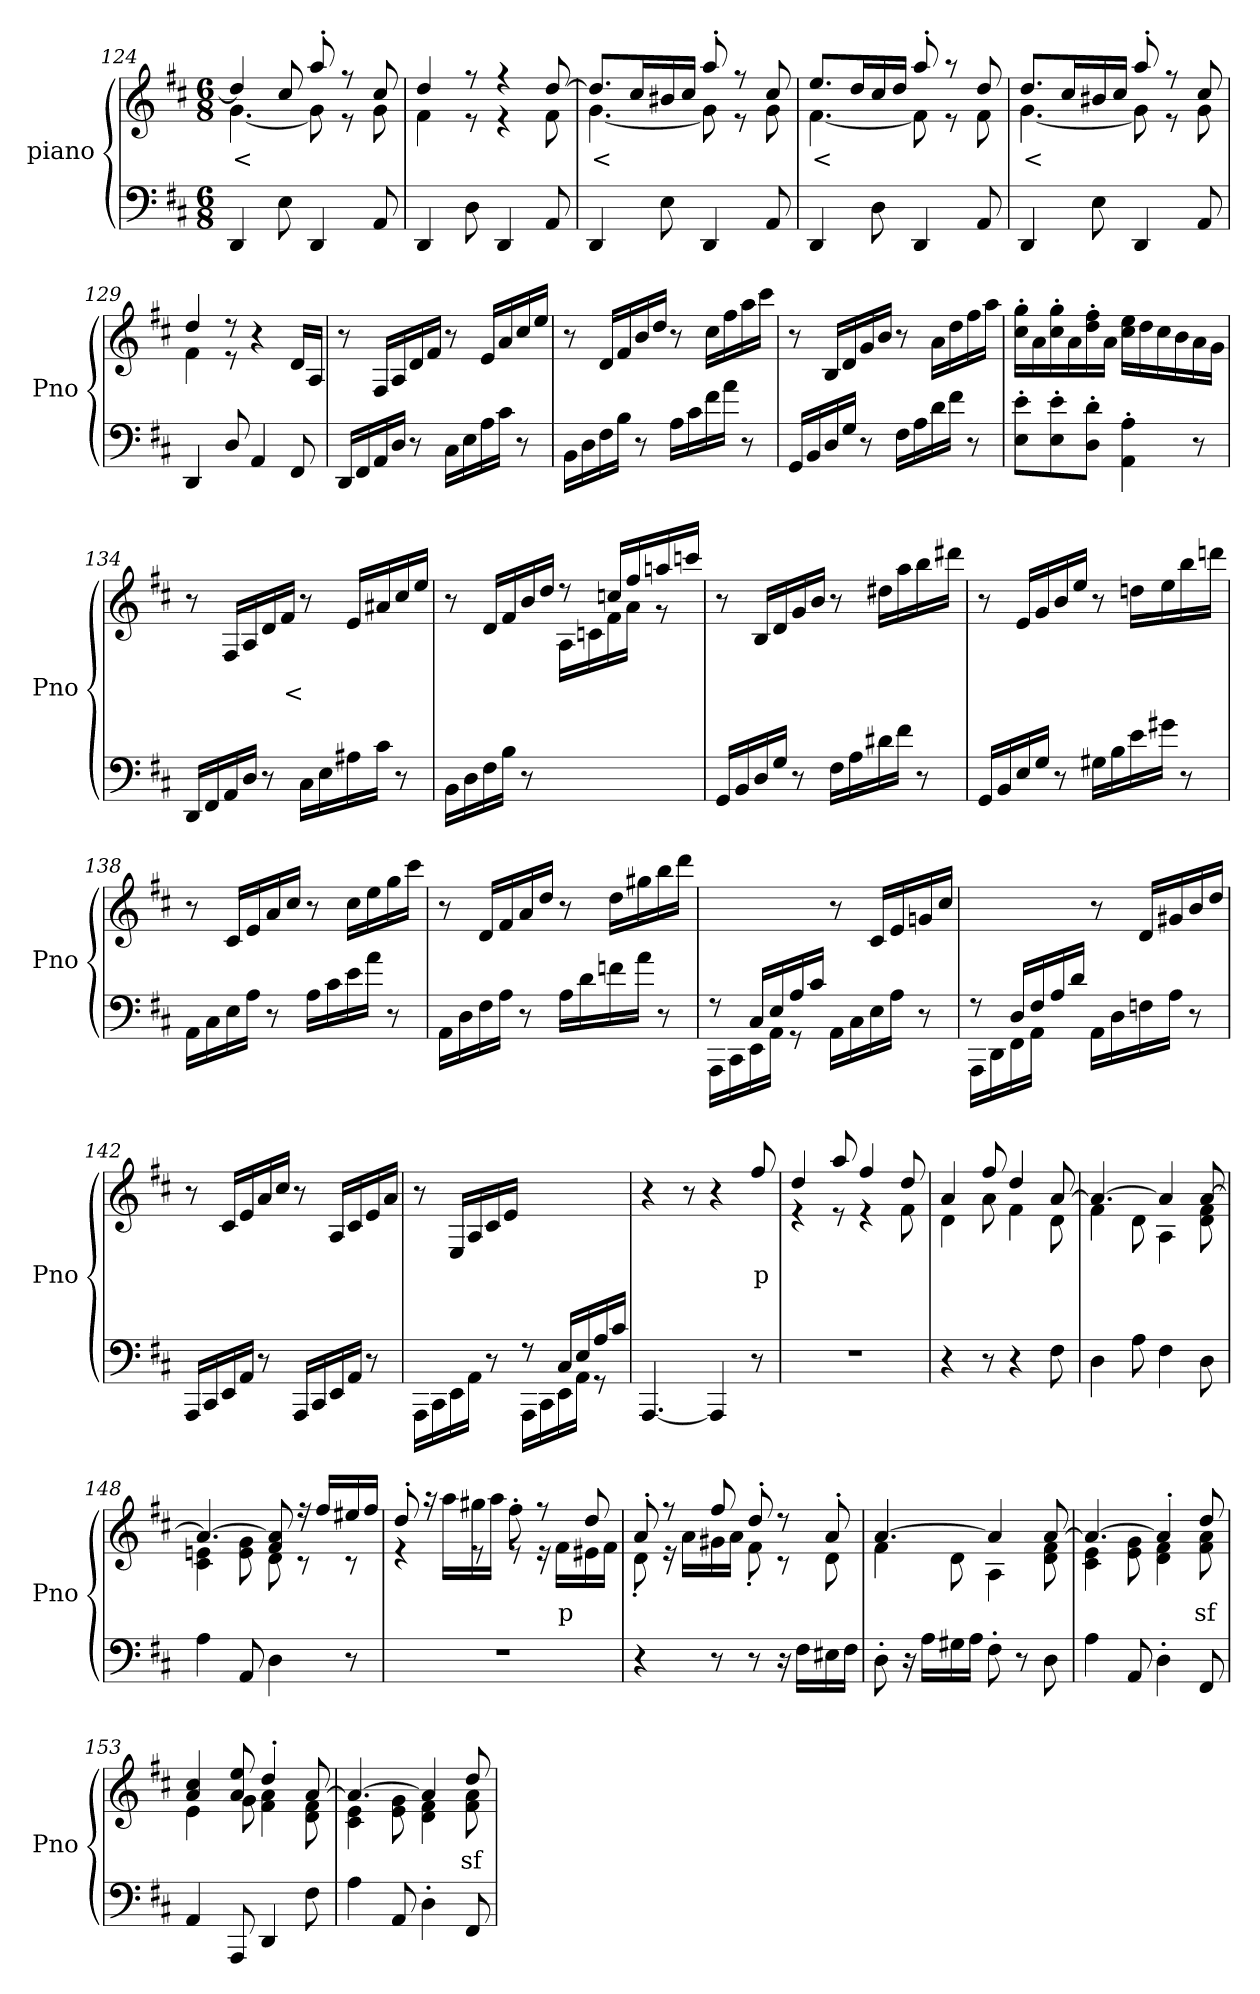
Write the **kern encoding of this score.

**kern	**kern	**text
*part2	*part1	*part1
*staff2	*staff1	*staff1
*I"piano	*I"piano	*
*I'Pno	*I'Pno	*
!!LO:LB:g=z
*clefF4	*clefG2	*
*k[f#c#]	*k[f#c#]	*
*D:	*D:	*
*M6/8	*M6/8	*
=124	=124	=124
*	*^	*
!	!	!	!LO:LY:b
4DD/	4dd/]	[4.g\	<
8E\	8cc#/	.	.
4DD/	8aa'/	8g\]	.
!	!	!	!LO:LY:b
.	8r	8r	]
8AA/	8cc#/	8g\	.
=125	=125	=125	=125
4DD/	4dd/	4f#\	.
8D\	8r	8r	.
4DD/	4r	4r	.
8AA/	[8dd/	8f#\	.
=126	=126	=126	=126
!	!	!	!LO:LY:b
4DD/	8.dd/L]	[4.g\	<
.	16cc#/L	.	.
8E\	16b#X/	.	.
.	16cc#/JJ	.	.
4DD/	8aa'/	8g\]	.
!	!	!	!LO:LY:b
.	8r	8r	]
8AA/	8cc#/	8g\	.
=127	=127	=127	=127
!	!	!	!LO:LY:b
4DD/	8.ee/L	[4.f#\	<
.	16dd/L	.	.
8D\	16cc#/	.	.
.	16dd/JJ	.	.
4DD/	8aa'/	8f#\]	.
!	!	!	!LO:LY:b
.	8r	8r	]
8AA/	8dd/	8f#\	.
=128	=128	=128	=128
!	!	!	!LO:LY:b
4DD/	8.dd/L	[4.g\	<
.	16cc#/L	.	.
8E\	16b#X/	.	.
.	16cc#/JJ	.	.
4DD/	8aa'/	8g\]	.
!	!	!	!LO:LY:b
.	8r	8r	]
8AA/	8cc#/	8g\	.
!!LO:LB:g=z	!!
=129	=129	=129	=129
4DD/	4dd/	4f#\	.
8D/	8r	8r	.
4AA/	4r	4.ryy	.
8FF#/	16d/LL	.	.
.	16A/JJ	.	.
*	*v	*v	*
=130	=130	=130
16DD/LL	8r	.
16FF#/	.	.
16AA/	16F#/LL	.
16D/JJ	16A/	.
8r	16d/	.
.	16f#/JJ	.
16C#\LL	8r	.
16E\	.	.
16A\	16e/LL	.
16c#\JJ	16a/	.
8r	16cc#/	.
.	16ee/JJ	.
=131	=131	=131
16BB\LL	8r	.
16D\	.	.
16F#\	16d/LL	.
16B\JJ	16f#/	.
8r	16b/	.
.	16dd/JJ	.
16A\LL	8r	.
16c#\	.	.
16f#\	16cc#\LL	.
16a\JJ	16ff#\	.
8r	16aa\	.
.	16ccc#\JJ	.
=132	=132	=132
16GG/LL	8r	.
16BB/	.	.
16D/	16B/LL	.
16G/JJ	16d/	.
8r	16g/	.
.	16b/JJ	.
16F#\LL	8r	.
16A\	.	.
16d\	16a\LL	.
16f#\JJ	16dd\	.
8r	16ff#\	.
.	16aa\JJ	.
!!LO:LB:g=z
=133	=133	=133
8E\' 8e\'L	16cc#\' 16gg\'LL	.
.	16a\	.
8E\' 8e\'	16cc#\' 16gg\'	.
.	16a\	.
8D\' 8d\'J	16dd\' 16ff#\'	.
.	16a\JJ	.
4AA\' 4A\'	16cc#\ 16ee\LL	.
.	16dd\	.
.	16cc#\	.
.	16b\	.
8r	16a\	.
.	16g\JJ	.
=134	=134	=134
16DD/LL	8r	.
16FF#/	.	.
16AA/	16F#/LL	.
16D/JJ	16A/	.
8r	16d/	.
!	!	!LO:LY:b
.	16f#/JJ	<
16C#\LL	8r	.
16E\	.	.
16A#X\	16e/LL	.
16c#\JJ	16a#X/	.
8r	16cc#/	.
.	16ee/JJ	.
=135	=135	=135
*	*^	*
16BB\LL	8r	4.ryy	.
16D\	.	.	.
16F#\	16d/LL	.	.
16B\JJ	16f#/	.	.
8r	16b/	.	.
.	16dd/JJ	.	.
4.ryy	8r	16A\LL	.
.	.	16cn\	.
.	16ccn/LL	16f#\	.
.	16ff#/	16a\JJ	.
.	16aan/	8r	.
.	16cccn/JJ	.	.
*	*v	*v	*
=136	=136	=136
16GG/LL	8r	.
16BB/	.	.
16D/	16B/LL	.
16G/JJ	16d/	.
8r	16g/	.
.	16b/JJ	.
16F#\LL	8r	.
16A\	.	.
16d#X\	16dd#X\LL	.
16f#\JJ	16aa\	.
8r	16bb\	.
.	16ddd#X\JJ	.
!!LO:LB:g=z
=137	=137	=137
16GG/LL	8r	.
16BB/	.	.
16E/	16e/LL	.
16G/JJ	16g/	.
8r	16b/	.
.	16ee/JJ	.
16G#X\LL	8r	.
16B\	.	.
16e\	16ddn\LL	.
16g#X\JJ	16ee\	.
8r	16bb\	.
.	16dddn\JJ	.
=138	=138	=138
!	!	!LO:LY:b
16AA\LL	8r	f
16C#\	.	.
16E\	16c#/LL	.
16A\JJ	16e/	.
8r	16a/	.
.	16cc#/JJ	.
16A\LL	8r	.
16c#\	.	.
16e\	16cc#\LL	.
16a\JJ	16ee\	.
8r	16gg\	.
.	16ccc#\JJ	.
=139	=139	=139
16AA\LL	8r	.
16D\	.	.
16F#\	16d/LL	.
16A\JJ	16f#/	.
8r	16a/	.
.	16dd/JJ	.
16A\LL	8r	.
16d\	.	.
16fn\	16dd\LL	.
16a\JJ	16gg#X\	.
8r	16bb\	.
.	16ddd\JJ	.
=140	=140	=140
*^	*	*
8r	16AAA\LL	4.ryy	.
.	16CC#\	.	.
16C#/LL	16EE\	.	.
16E/	16AA\JJ	.	.
16A/	8r	.	.
16c#/JJ	.	.	.
4.ryy	16AA\LL	8r	.
.	16C#\	.	.
.	16E\	16c#/LL	.
.	16A\JJ	16e/	.
.	8r	16gn/	.
.	.	16cc#/JJ	.
!!LO:PB:g=z
=141	=141	=141	=141
8r	16AAA\LL	4.ryy	.
.	16DD\	.	.
16D/LL	16FF#\	.	.
16F#/	16AA\JJ	.	.
16A/	8ryy	.	.
16d/JJ	.	.	.
4.ryy	16AA\LL	8r	.
.	16D\	.	.
.	16Fn\	16d/LL	.
.	16A\JJ	16g#X/	.
.	8r	16b/	.
.	.	16dd/JJ	.
*v	*v	*	*
=142	=142	=142
16AAA/LL	8r	.
16CC#/	.	.
16EE/	16c#/LL	.
16AA/JJ	16e/	.
8r	16a/	.
.	16cc#/JJ	.
16AAA/LL	8r	.
16CC#/	.	.
16EE/	16A/LL	.
16AA/JJ	16c#/	.
8r	16e/	.
.	16a/JJ	.
=143	=143	=143
*^	*	*
4.ryy	16AAA\LL	8r	.
.	16CC#\	.	.
.	16EE\	16E/LL	.
.	16AA\JJ	16A/	.
.	8r	16c#/	.
.	.	16e/JJ	.
8r	16AAA\LL	4.ryy	.
.	16CC#\	.	.
16C#/LL	16EE\	.	.
16E/	16AA\JJ	.	.
16A/	8r	.	.
16c#/JJ	.	.	.
*v	*v	*	*
=144	=144	=144
[4.AAA/	4r	.
.	8r	.
4AAA/]	4r	.
!	!	!LO:LY:b
8r	8ff#/	p
!!LO:LB:g=z
=145	=145	=145
*	*^	*
2.r	4dd/	4r	.
.	8aa/	8r	.
.	4ff#/	4r	.
.	8dd/	8f#\	.
=146	=146	=146	=146
4r	4a/	4d\	.
8r	8ff#/	8a\	.
4r	4dd/	4f#\	.
8F#\	[8a/	8d\	.
=147	=147	=147	=147
4D\	4.a/_	4f#\	.
8A\	.	8d\	.
4F#\	4a/]	4A\	.
8D\	[8a/	8d\ 8f#\	.
=148	=148	=148	=148
4A\	4.a/_	4c#\ 4en\	.
8AA/	.	8e\ 8g\	.
4D\	8f#/ 8a/]	8d\	.
.	16r	8r	.
.	16ff#/LL	.	.
8r	16ee#X/	8r	.
.	16ff#/JJ	.	.
=149	=149	=149	=149
2.r	8dd'/	4r	.
.	16r	.	.
.	16aa\LL	.	.
.	16gg#X\	8r	.
.	16aa\JJ	.	.
.	8ff#'\	8r	.
.	8r	16r	.
!	!	!	!LO:LY:b
.	.	16f#\LL	p
.	8dd/	16e#X\	.
.	.	16f#\JJ	.
!!LO:LB:g=z	!!
=150	=150	=150	=150
4r	8a'/	8d'\	.
.	8r	16r	.
.	.	16a\LL	.
8r	8ff#/	16g#X\	.
.	.	16a\JJ	.
8r	8dd'/	8f#'\	.
16r	8r	8r	.
16F#\LL	.	.	.
16E#X\	8a'/	8d\	.
16F#\JJ	.	.	.
=151	=151	=151	=151
8D'\	[4.a/	4f#\	.
16r	.	.	.
16A\LL	.	.	.
16G#X\	.	8d\	.
16A\JJ	.	.	.
8F#'\	4a/]	4A\	.
8r	.	.	.
8D\	[8a/	8d\ 8f#\	.
=152	=152	=152	=152
4A\	4.a/_	4c#\ 4e\	.
8AA/	.	8e\ 8g\	.
4D'\	4a'/]	4d\ 4f#\	.
!	!	!	!LO:LY:b
8FF#/	8dd/	8f#\ 8a\	sf
=153	=153	=153	=153
4AA/	4a/ 4cc#/	4e\	.
8AAA/	8a/ 8ee/	8g\	.
4DD/	4dd'/	4f#\ 4a\	.
8F#\	[8a/	8d\ 8f#\	.
=154	=154	=154	=154
4A\	4.a/_	4c#\ 4e\	.
8AA/	.	8e\ 8g\	.
4D'\	4a/]	4d\ 4f#\	.
!	!	!	!LO:LY:b
8FF#/	8dd/	8f#\ 8a\	sf
*	*v	*v	*
=	=	=
*-	*-	*-
